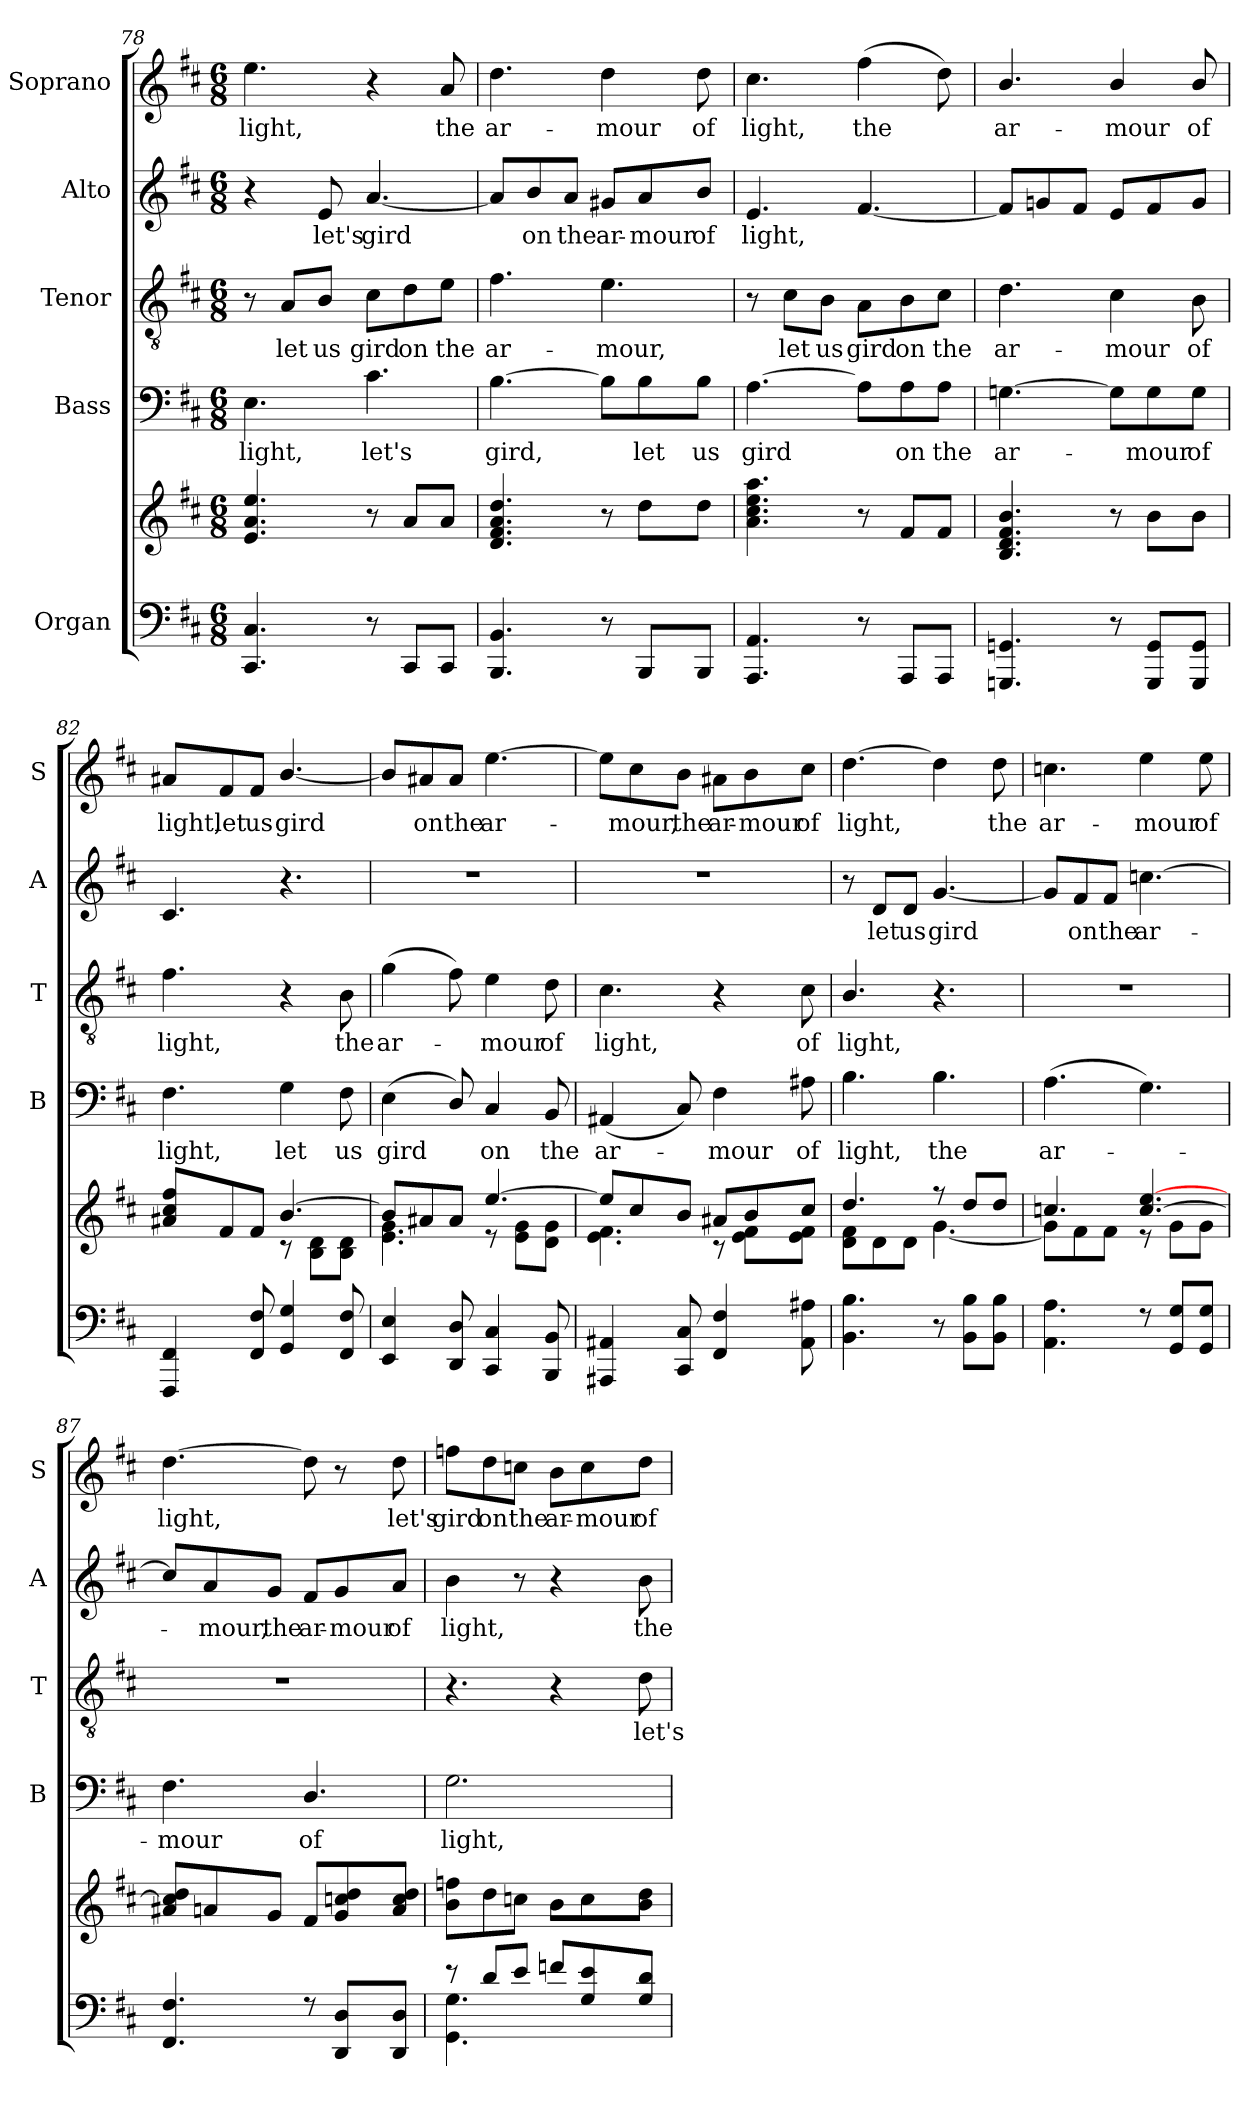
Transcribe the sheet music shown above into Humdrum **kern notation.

**kern	**kern	**kern	**text	**kern	**text	**kern	**text	**kern	**text
*part5	*part5	*part4	*part4	*part3	*part3	*part2	*part2	*part1	*part1
*staff6	*staff5	*staff4	*staff4	*staff3	*staff3	*staff2	*staff2	*staff1	*staff1
*I"Organ	*	*I"Bass	*	*I"Tenor	*	*I"Alto	*	*I"Soprano	*
*	*	*I'B	*	*I'T	*	*I'A	*	*I'S	*
*clefF4	*clefG2	*clefF4	*	*clefGv2	*	*clefG2	*	*clefG2	*
*k[f#c#]	*k[f#c#]	*k[f#c#]	*	*k[f#c#]	*	*k[f#c#]	*	*k[f#c#]	*
*D:	*D:	*D:	*	*D:	*	*D:	*	*D:	*
*M6/8	*M6/8	*M6/8	*	*M6/8	*	*M6/8	*	*M6/8	*
=78	=78	=78	=78	=78	=78	=78	=78	=78	=78
!	!	!	!LO:LY:b	!	!	!	!	!	!LO:LY:b
4.CC#/ 4.C#/	4.e/ 4.a/ 4.ee/	4.E\	light,	8r	.	4r	.	4.ee\	light,
!	!	!	!	!	!LO:LY:b	!	!	!	!
.	.	.	.	8A/L	let	.	.	.	.
!	!	!	!	!	!LO:LY:b	!	!LO:LY:b	!	!
.	.	.	.	8B/J	us	8e/	let's	.	.
!	!	!	!LO:LY:b	!	!LO:LY:b	!	!LO:LY:b	!	!
8r	8r	4.c#\	let's	8c#\L	gird	[4.a/	gird	4r	.
!	!	!	!	!	!LO:LY:b	!	!	!	!
8CC#/L	8a/L	.	.	8d\	on	.	.	.	.
!	!	!	!	!	!LO:LY:b	!	!	!	!LO:LY:b
8CC#/J	8a/J	.	.	8e\J	the	.	.	8a/	the
=79	=79	=79	=79	=79	=79	=79	=79	=79	=79
!	!	!	!LO:LY:b	!	!LO:LY:b	!	!	!	!LO:LY:b
4.BBB/ 4.BB/	4.d/ 4.f#/ 4.a/ 4.dd/	[4.B\	gird,	4.f#\	ar-	8a/L]	.	4.dd\	ar-
!	!	!	!	!	!	!	!LO:LY:b	!	!
.	.	.	.	.	.	8b/	on	.	.
!	!	!	!	!	!	!	!LO:LY:b	!	!
.	.	.	.	.	.	8a/J	the	.	.
!	!	!	!	!	!LO:LY:b	!	!LO:LY:b	!	!LO:LY:b
8r	8r	8B\L]	.	4.e\	-mour,	8g#X/L	ar-	4dd\	-mour
!	!	!	!LO:LY:b	!	!	!	!LO:LY:b	!	!
8BBB/L	8dd\L	8B\	let	.	.	8a/	-mour	.	.
!	!	!	!LO:LY:b	!	!	!	!LO:LY:b	!	!LO:LY:b
8BBB/J	8dd\J	8B\J	us	.	.	8b/J	of	8dd\	of
=80	=80	=80	=80	=80	=80	=80	=80	=80	=80
!	!	!	!LO:LY:b	!	!	!	!LO:LY:b	!	!LO:LY:b
4.AAA/ 4.AA/	4.a\ 4.cc#\ 4.ee\ 4.aa\	[4.A\	gird	8r	.	4.e/	light,	4.cc#\	light,
!	!	!	!	!	!LO:LY:b	!	!	!	!
.	.	.	.	8c#\L	let	.	.	.	.
!	!	!	!	!	!LO:LY:b	!	!	!	!
.	.	.	.	8B\J	us	.	.	.	.
!	!	!	!	!	!LO:LY:b	!	!	!	!LO:LY:b
8r	8r	8A\L]	.	8A\L	gird	[4.f#/	.	(>4ff#\	the
!	!	!	!LO:LY:b	!	!LO:LY:b	!	!	!	!
8AAA/L	8f#/L	8A\	on	8B\	on	.	.	.	.
!	!	!	!LO:LY:b	!	!LO:LY:b	!	!	!	!
8AAA/J	8f#/J	8A\J	the	8c#\J	the	.	.	8dd\)	.
!!LO:PB:g=z
=81	=81	=81	=81	=81	=81	=81	=81	=81	=81
*	*^	*	*	*	*	*	*	*	*
!	!	!	!	!LO:LY:b	!	!LO:LY:b	!	!	!	!LO:LY:b
4.GGGni/ 4.GGni/	4.B/ 4.d/ 4.f#/ 4.b/	2ryy	[4.Gni\	ar-	4.d\	ar-	8f#/L]	.	4.b/	ar-
.	.	.	.	.	.	.	8gni/	.	.	.
.	.	.	.	.	.	.	8f#/J	.	.	.
!	!	!	!	!	!	!LO:LY:b	!	!	!	!LO:LY:b
8r	8r	.	8G\L]	.	4c#\	-mour	8e/L	.	4b/	-mour
!	!	!	!	!LO:LY:b	!	!	!	!	!	!
8GGG/ 8GG/L	8b\L	4ryy	8G\	mour	.	.	8f#/	.	.	.
!	!	!	!	!LO:LY:b	!	!LO:LY:b	!	!	!	!LO:LY:b
8GGG/ 8GG/J	8b\J	.	8G\J	of	8B\	of	8g/J	.	8b/	of
=82	=82	=82	=82	=82	=82	=82	=82	=82	=82	=82
!	!	!	!	!LO:LY:b	!	!LO:LY:b	!	!	!	!LO:LY:b
4FFF#/ 4FF#/	8a#X/ 8cc#/ 8ff#/L	4ryy	4.F#\	light,	4.f#\	light,	4.c#/	.	8a#X/L	light,
!	!	!	!	!	!	!	!	!	!	!LO:LY:b
.	8f#/	.	.	.	.	.	.	.	8f#/	let
!	!	!	!	!	!	!	!	!	!	!LO:LY:b
8FF#/ 8F#/	8f#/J	8ryy	.	.	.	.	.	.	8f#/J	us
!	!	!	!	!LO:LY:b	!	!	!	!	!	!LO:LY:b
4GG/ 4G/	[4.b/	8r	4G\	let	4r	.	4.r	.	[4.b/	gird
.	.	8B\ 8d\L	.	.	.	.	.	.	.	.
!	!	!	!	!LO:LY:b	!	!LO:LY:b	!	!	!	!
8FF#/ 8F#/	.	8B\ 8d\J	8F#\	us	8B\	the	.	.	.	.
=83	=83	=83	=83	=83	=83	=83	=83	=83	=83	=83
!	!	!	!	!LO:LY:b	!	!LO:LY:b	!	!	!	!
4EE/ 4E/	8b/L]	4.e\ 4.g\	(<4E\	gird	(>4g\	ar-	2.r	.	8b/L]	.
!	!	!	!	!	!	!	!	!	!	!LO:LY:b
.	8a#X/	.	.	.	.	.	.	.	8a#X/	on
!	!	!	!	!	!	!	!	!	!	!LO:LY:b
8DD/ 8D/	8a#/J	.	8D/)	.	8f#\)	.	.	.	8a#/J	the
!	!	!	!	!LO:LY:b	!	!LO:LY:b	!	!	!	!LO:LY:b
4CC#/ 4C#/	[4.ee/	8r	4C#/	on	4e\	mour	.	.	[4.ee\	ar-
.	.	8e\ 8g\L	.	.	.	.	.	.	.	.
!	!	!	!	!LO:LY:b	!	!LO:LY:b	!	!	!	!
8BBB/ 8BB/	.	8d\ 8g\J	8BB/	the	8d\	of	.	.	.	.
=84	=84	=84	=84	=84	=84	=84	=84	=84	=84	=84
!	!	!	!	!LO:LY:b	!	!LO:LY:b	!	!	!	!
4AAA#X/ 4AA#X/	8ee/L]	4.e\ 4.f#\	(<4AA#X/	ar-	4.c#\	light,	2.r	.	8ee\L]	.
!	!	!	!	!	!	!	!	!	!	!LO:LY:b
.	8cc#/	.	.	.	.	.	.	.	8cc#\	mour,
!	!	!	!	!	!	!	!	!	!	!LO:LY:b
8CC#/ 8C#/	8b/J	.	8C#/)	.	.	.	.	.	8b\J	the
!	!	!	!	!LO:LY:b	!	!	!	!	!	!LO:LY:b
4FF#/ 4F#/	8a#X/L	8r	4F#\	mour	4r	.	.	.	8a#X\L	ar-
!	!	!	!	!	!	!	!	!	!	!LO:LY:b
.	8b/	8e\ 8f#\L	.	.	.	.	.	.	8b\	-mour
!	!	!	!	!LO:LY:b	!	!LO:LY:b	!	!	!	!LO:LY:b
8AA#\ 8A#X\	8cc#/J	8e\ 8f#\J	8A#X\	of	8c#\	of	.	.	8cc#\J	of
=85	=85	=85	=85	=85	=85	=85	=85	=85	=85	=85
!	!	!	!	!LO:LY:b	!	!LO:LY:b	!	!	!	!LO:LY:b
4.BB\ 4.B\	4.dd/	8d\ 8f#\L	4.B\	light,	4.B/	light,	8r	.	[4.dd\	light,
!	!	!	!	!	!	!	!	!LO:LY:b	!	!
.	.	8d\	.	.	.	.	8d/L	let	.	.
!	!	!	!	!	!	!	!	!LO:LY:b	!	!
.	.	8d\J	.	.	.	.	8d/J	us	.	.
!	!	!	!	!LO:LY:b	!	!	!	!LO:LY:b	!	!
8r	8r	[4.g\	4.B\	the	4.r	.	[4.g/	gird	4dd\]	.
8BB\ 8B\L	8dd/L	.	.	.	.	.	.	.	.	.
!	!	!	!	!	!	!	!	!	!	!LO:LY:b
8BB\ 8B\J	8dd/J	.	.	.	.	.	.	.	8dd\	the
!!LO:LB:g=z
=86	=86	=86	=86	=86	=86	=86	=86	=86	=86	=86
*^	*	*	*	*	*	*	*	*	*	*
!	!	!	!	!	!LO:LY:b	!	!	!	!	!	!LO:LY:b
4.AA\ 4.A\	2.ryy	4.ccn/	8g\L]	(>4.A\	ar-	2.r	.	8g/L]	.	4.ccn\	ar-
!	!	!	!	!	!	!	!	!	!LO:LY:b	!	!
.	.	.	8f#\	.	.	.	.	8f#/	on	.	.
!	!	!	!	!	!	!	!	!	!LO:LY:b	!	!
.	.	.	8f#\J	.	.	.	.	8f#/J	the	.	.
!	!	!	!	!	!	!	!	!	!LO:LY:b	!	!LO:LY:b
8r	.	[4.cc/ [4.ee/	8r	4.G\)	.	.	.	[4.ccn\	ar-	4ee\	-mour
8GG/ 8G/L	.	.	8g\L	.	.	.	.	.	.	.	.
!	!	!	!	!	!	!	!	!	!	!	!LO:LY:b
8GG/ 8G/J	.	.	8g\J	.	.	.	.	.	.	8ee\	of
=87	=87	=87	=87	=87	=87	=87	=87	=87	=87	=87	=87
!	!	!	!	!	!LO:LY:b	!	!	!	!	!	!LO:LY:b
4.FF#/ 4.F#/	2.ryy	8a#X/ 8cc/] 8dd/L	2ryy	4.F#\	mour	2.r	.	8cc/L]	.	[4.dd\	light,
!	!	!	!	!	!	!	!	!	!LO:LY:b	!	!
.	.	8an/	.	.	.	.	.	8a/	mour,	.	.
!	!	!	!	!	!	!	!	!	!LO:LY:b	!	!
.	.	8g/J	.	.	.	.	.	8g/J	the	.	.
!	!	!	!	!	!LO:LY:b	!	!	!	!LO:LY:b	!	!
8r	.	8f#/L	.	4.D/	of	.	.	8f#/L	ar-	8dd\]	.
!	!	!	!	!	!	!	!	!	!LO:LY:b	!	!
8DD/ 8D/L	.	8g/ 8ccn/ 8dd/	4ryy	.	.	.	.	8g/	-mour	8r	.
!	!	!	!	!	!	!	!	!	!LO:LY:b	!	!LO:LY:b
8DD/ 8D/J	.	8a/ 8cc/ 8dd/J	.	.	.	.	.	8a/J	of	8dd\	let's
=88	=88	=88	=88	=88	=88	=88	=88	=88	=88	=88	=88
!	!	!	!	!	!LO:LY:b	!	!	!	!LO:LY:b	!	!LO:LY:b
8r	4.GG\ 4.G\	8b\ 8ffn\L	2.ryy	2.G\	light,	4.r	.	4b\	light,	8ffn\L	gird
!	!	!	!	!	!	!	!	!	!	!	!LO:LY:b
8d/L	.	8dd\	.	.	.	.	.	.	.	8dd\	on
!	!	!	!	!	!	!	!	!	!	!	!LO:LY:b
8e/J	.	8ccn\J	.	.	.	.	.	8r	.	8ccn\J	the
!	!	!	!	!	!	!	!	!	!	!	!LO:LY:b
8fn/L	4.ryy	8b\L	.	.	.	4r	.	4r	.	8b\L	ar-
!	!	!	!	!	!	!	!	!	!	!	!LO:LY:b
8G/ 8e/	.	8cc\	.	.	.	.	.	.	.	8cc\	-mour
!	!	!	!	!	!	!	!LO:LY:b	!	!LO:LY:b	!	!LO:LY:b
8G/ 8d/J	.	8b\ 8dd\J	.	.	.	8d\	let's	8b\	the	8dd\J	of
*v	*v	*	*	*	*	*	*	*	*	*	*
*	*v	*v	*	*	*	*	*	*	*	*
=	=	=	=	=	=	=	=	=	=
*-	*-	*-	*-	*-	*-	*-	*-	*-	*-
